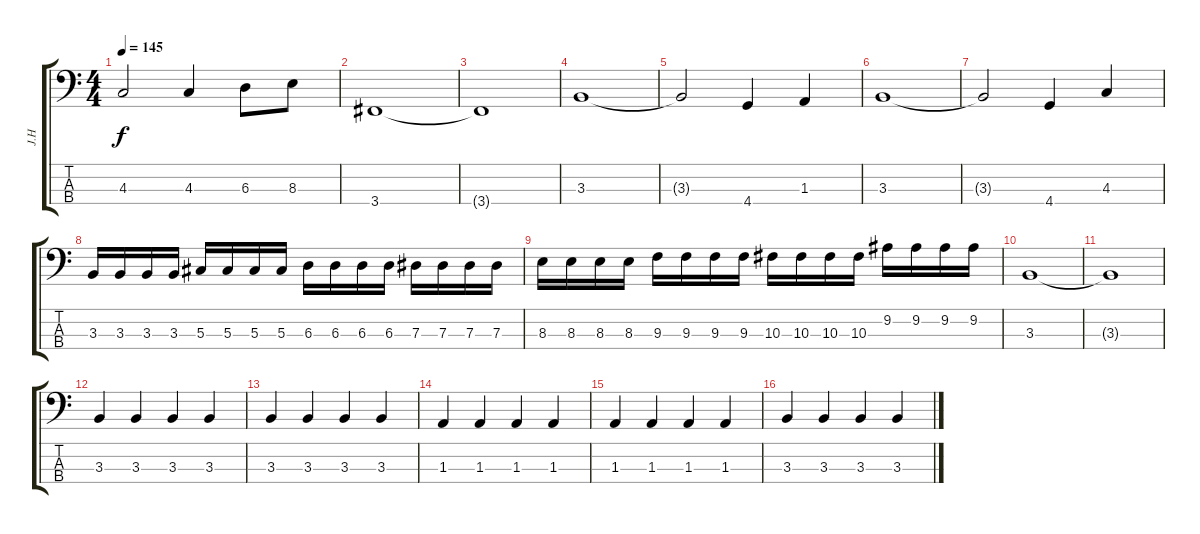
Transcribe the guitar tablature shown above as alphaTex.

\track ("J.H" "J.H") {instrument electricbassfinger}
\staff {score tabs}
\tuning (Gb2 Db2 Ab1 Eb1) {hide}
\ts (4 4)
\tempo 145
\clef f4
\ks c
4.3.2{dy f} 4.3.4 6.3.8 8.3.8 |
3.4.1 |
3.4{t}.1 |
3.3.1 |
3.3{t}.2 4.4.4 1.3.4 |
3.3.1 |
3.3{t}.2 4.4.4 4.3.4 |
3.3.16 3.3.16 3.3.16 3.3.16 5.3.16 5.3.16 5.3.16 5.3.16 6.3.16 6.3.16 6.3.16 6.3.16 7.3.16 7.3.16 7.3.16 7.3.16 |
8.3.16 8.3.16 8.3.16 8.3.16 9.3.16 9.3.16 9.3.16 9.3.16 10.3.16 10.3.16 10.3.16 10.3.16 9.2.16 9.2.16 9.2.16 9.2.16 |
3.3.1 |
3.3{t}.1 |
3.3.4 3.3.4 3.3.4 3.3.4 |
3.3.4 3.3.4 3.3.4 3.3.4 |
1.3.4 1.3.4 1.3.4 1.3.4 |
1.3.4 1.3.4 1.3.4 1.3.4 |
3.3.4 3.3.4 3.3.4 3.3.4
